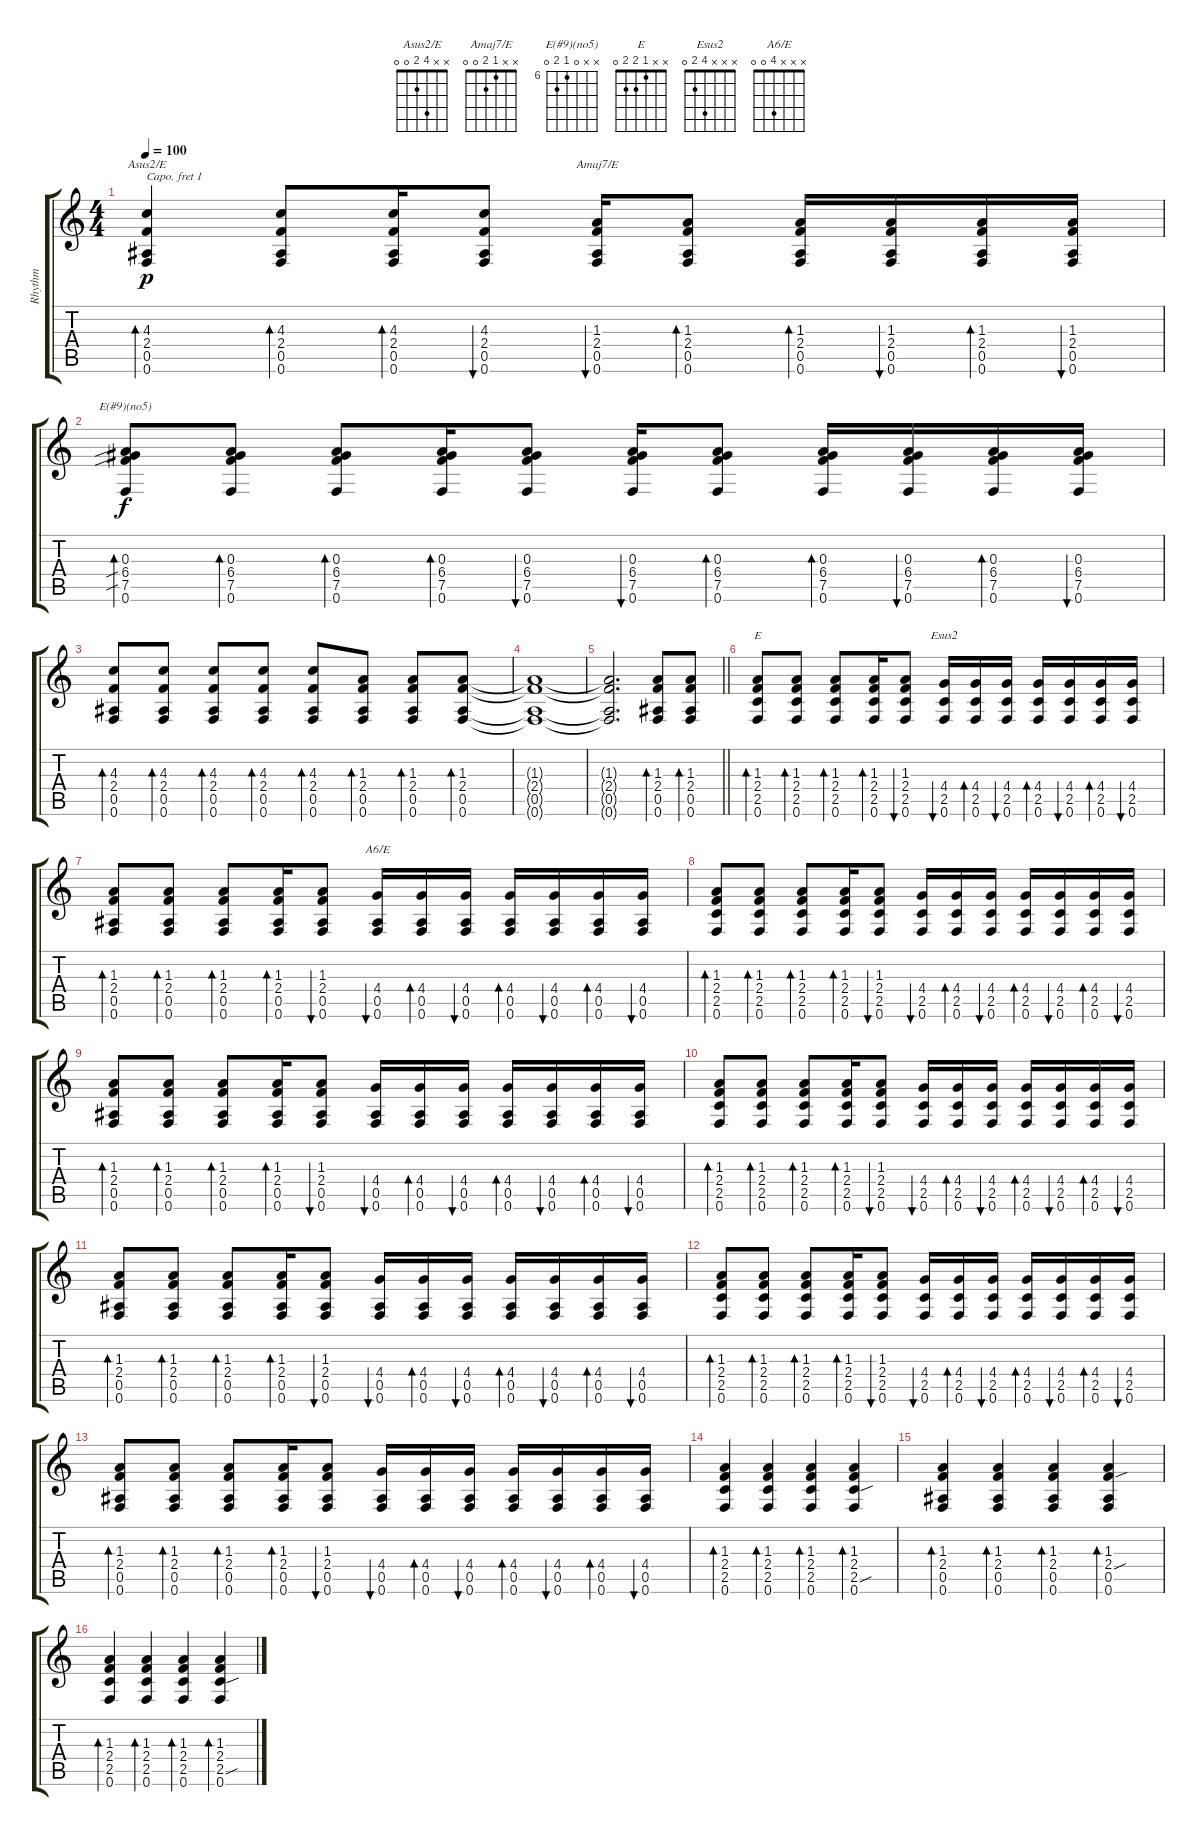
\track ("Rhythm " "Rhythm ") {instrument electricguitarclean}
\staff {score tabs}
\capo 1
\tuning (E4 B3 G3 D3 A2 E2) {hide}
\chord ("Asus2/E" x x 4 2 0 0)
\chord ("Amaj7/E" x x 1 2 0 0)
\chord ("E(#9)(no5)" x x 0 6 7 0) {firstfret 6}
\chord ("E" x x 1 2 2 0)
\chord ("Esus2" x x x 4 2 0)
\chord ("A6/E" x x x 4 0 0)
\ts (4 4)
\tempo 100
\clef g2
\ks c
(4.3 2.4 0.5 0.6).4{bd 30 ch "Asus2/E" dy p} (4.3 2.4 0.5 0.6).8{bd 30} (4.3 2.4 0.5 0.6).16{bd 30} (4.3 2.4 0.5 0.6).8{bu 30} (1.3 2.4 0.5 0.6).16{bu 30 ch "Amaj7/E"} (1.3 2.4 0.5 0.6).8{bd 30} (1.3 2.4 0.5 0.6).16{bd 30} (1.3 2.4 0.5 0.6).16{bu 30} (1.3 2.4 0.5 0.6).16{bd 30} (1.3 2.4 0.5 0.6).16{bu 30} |
(0.3 6.4{sib} 7.5{sib} 0.6).8{bd 30 ch "E(#9)(no5)" dy f} (0.3 6.4 7.5 0.6).8{bd 30} (0.3 6.4 7.5 0.6).8{bd 30} (0.3 6.4 7.5 0.6).16{bd 30} (0.3 6.4 7.5 0.6).8{bu 30} (0.3 6.4 7.5 0.6).16{bu 30} (0.3 6.4 7.5 0.6).8{bd 30} (0.3 6.4 7.5 0.6).16{bd 30} (0.3 6.4 7.5 0.6).16{bu 30} (0.3 6.4 7.5 0.6).16{bd 30} (0.3 6.4 7.5 0.6).16{bu 30} |
(4.3 2.4 0.5 0.6).8{bd 30} (4.3 2.4 0.5 0.6).8{bd 30} (4.3 2.4 0.5 0.6).8{bd 30} (4.3 2.4 0.5 0.6).8{bd 30} (4.3 2.4 0.5 0.6).8{bd 30} (1.3 2.4 0.5 0.6).8{bd 30} (1.3 2.4 0.5 0.6).8{bd 30} (1.3 2.4 0.5 0.6).8{bd 30} |
(1.3{t} 2.4{t} 0.5{t} 0.6{t}).1 |
\barLineRight lightlight
(1.3{t} 2.4{t} 0.5{t} 0.6{t}).2{d} (1.3 2.4 0.5 0.6).8{bd 30} (1.3 2.4 0.5 0.6).8{bd 30} |
(1.3 2.4 2.5 0.6).8{bd 30 ch "E"} (1.3 2.4 2.5 0.6).8{bd 30} (1.3 2.4 2.5 0.6).8{bd 30} (1.3 2.4 2.5 0.6).16{bd 30} (1.3 2.4 2.5 0.6).8{bu 30} (4.4 2.5 0.6).16{bu 30 ch "Esus2"} (4.4 2.5 0.6).16{bd 30} (4.4 2.5 0.6).16{bu 30} (4.4 2.5 0.6).16{bd 30} (4.4 2.5 0.6).16{bu 30} (4.4 2.5 0.6).16{bd 30} (4.4 2.5 0.6).16{bu 30} |
(1.3 2.4 0.5 0.6).8{bd 30} (1.3 2.4 0.5 0.6).8{bd 30} (1.3 2.4 0.5 0.6).8{bd 30} (1.3 2.4 0.5 0.6).16{bd 30} (1.3 2.4 0.5 0.6).8{bu 30} (4.4 0.5 0.6).16{bu 30 ch "A6/E"} (4.4 0.5 0.6).16{bd 30} (4.4 0.5 0.6).16{bu 30} (4.4 0.5 0.6).16{bd 30} (4.4 0.5 0.6).16{bu 30} (4.4 0.5 0.6).16{bd 30} (4.4 0.5 0.6).16{bu 30} |
(1.3 2.4 2.5 0.6).8{bd 30} (1.3 2.4 2.5 0.6).8{bd 30} (1.3 2.4 2.5 0.6).8{bd 30} (1.3 2.4 2.5 0.6).16{bd 30} (1.3 2.4 2.5 0.6).8{bu 30} (4.4 2.5 0.6).16{bu 30} (4.4 2.5 0.6).16{bd 30} (4.4 2.5 0.6).16{bu 30} (4.4 2.5 0.6).16{bd 30} (4.4 2.5 0.6).16{bu 30} (4.4 2.5 0.6).16{bd 30} (4.4 2.5 0.6).16{bu 30} |
(1.3 2.4 0.5 0.6).8{bd 30} (1.3 2.4 0.5 0.6).8{bd 30} (1.3 2.4 0.5 0.6).8{bd 30} (1.3 2.4 0.5 0.6).16{bd 30} (1.3 2.4 0.5 0.6).8{bu 30} (4.4 0.5 0.6).16{bu 30} (4.4 0.5 0.6).16{bd 30} (4.4 0.5 0.6).16{bu 30} (4.4 0.5 0.6).16{bd 30} (4.4 0.5 0.6).16{bu 30} (4.4 0.5 0.6).16{bd 30} (4.4 0.5 0.6).16{bu 30} |
(1.3 2.4 2.5 0.6).8{bd 30} (1.3 2.4 2.5 0.6).8{bd 30} (1.3 2.4 2.5 0.6).8{bd 30} (1.3 2.4 2.5 0.6).16{bd 30} (1.3 2.4 2.5 0.6).8{bu 30} (4.4 2.5 0.6).16{bu 30} (4.4 2.5 0.6).16{bd 30} (4.4 2.5 0.6).16{bu 30} (4.4 2.5 0.6).16{bd 30} (4.4 2.5 0.6).16{bu 30} (4.4 2.5 0.6).16{bd 30} (4.4 2.5 0.6).16{bu 30} |
(1.3 2.4 0.5 0.6).8{bd 30} (1.3 2.4 0.5 0.6).8{bd 30} (1.3 2.4 0.5 0.6).8{bd 30} (1.3 2.4 0.5 0.6).16{bd 30} (1.3 2.4 0.5 0.6).8{bu 30} (4.4 0.5 0.6).16{bu 30} (4.4 0.5 0.6).16{bd 30} (4.4 0.5 0.6).16{bu 30} (4.4 0.5 0.6).16{bd 30} (4.4 0.5 0.6).16{bu 30} (4.4 0.5 0.6).16{bd 30} (4.4 0.5 0.6).16{bu 30} |
(1.3 2.4 2.5 0.6).8{bd 30} (1.3 2.4 2.5 0.6).8{bd 30} (1.3 2.4 2.5 0.6).8{bd 30} (1.3 2.4 2.5 0.6).16{bd 30} (1.3 2.4 2.5 0.6).8{bu 30} (4.4 2.5 0.6).16{bu 30} (4.4 2.5 0.6).16{bd 30} (4.4 2.5 0.6).16{bu 30} (4.4 2.5 0.6).16{bd 30} (4.4 2.5 0.6).16{bu 30} (4.4 2.5 0.6).16{bd 30} (4.4 2.5 0.6).16{bu 30} |
(1.3 2.4 0.5 0.6).8{bd 30} (1.3 2.4 0.5 0.6).8{bd 30} (1.3 2.4 0.5 0.6).8{bd 30} (1.3 2.4 0.5 0.6).16{bd 30} (1.3 2.4 0.5 0.6).8{bu 30} (4.4 0.5 0.6).16{bu 30} (4.4 0.5 0.6).16{bd 30} (4.4 0.5 0.6).16{bu 30} (4.4 0.5 0.6).16{bd 30} (4.4 0.5 0.6).16{bu 30} (4.4 0.5 0.6).16{bd 30} (4.4 0.5 0.6).16{bu 30} |
(1.3 2.4 2.5 0.6).4{bd 30} (1.3 2.4 2.5 0.6).4{bd 30} (1.3 2.4 2.5 0.6).4{bd 30} (1.3 2.4 2.5{sou} 0.6).4{bd 30} |
(1.3 2.4 0.5 0.6).4{bd 30} (1.3 2.4 0.5 0.6).4{bd 30} (1.3 2.4 0.5 0.6).4{bd 30} (1.3 2.4{sou} 0.5 0.6).4{bd 30} |
(1.3 2.4 2.5 0.6).4{bd 30} (1.3 2.4 2.5 0.6).4{bd 30} (1.3 2.4 2.5 0.6).4{bd 30} (1.3 2.4 2.5{sou} 0.6).4{bd 30}
